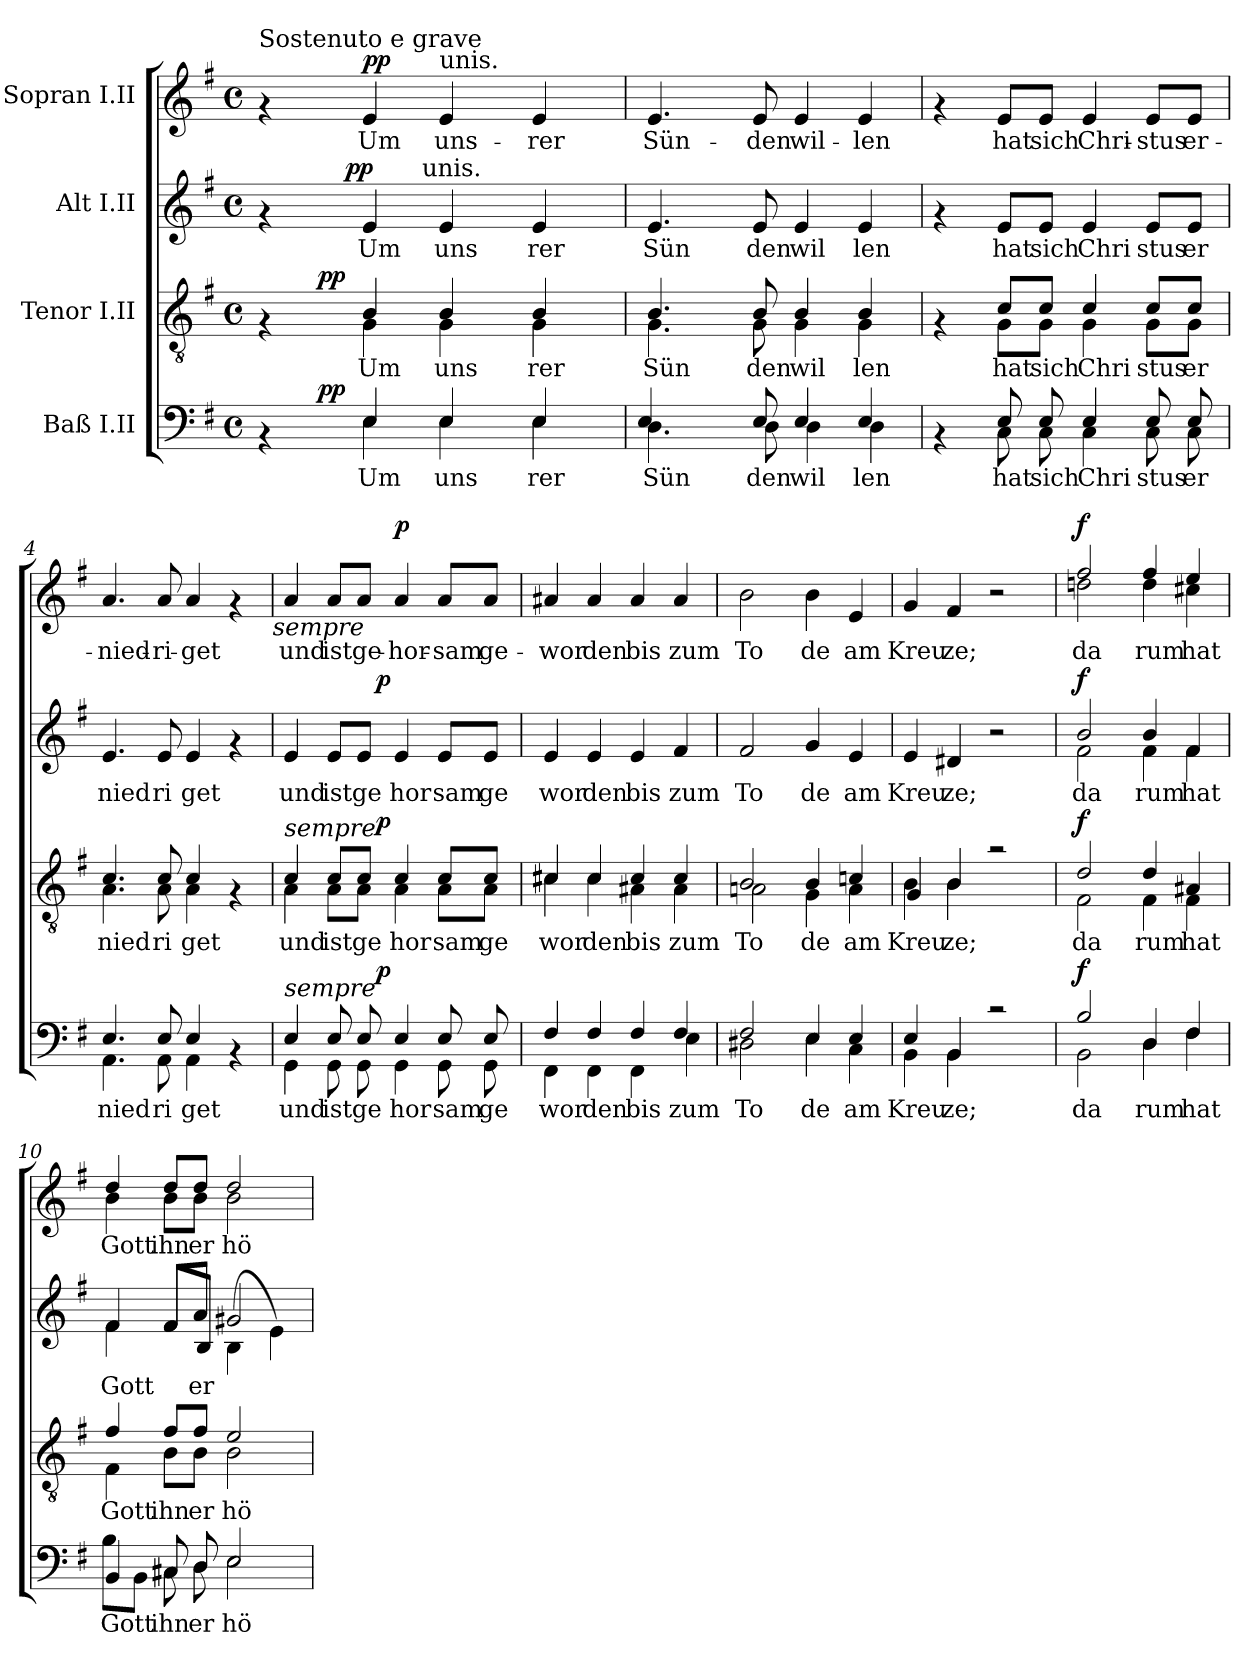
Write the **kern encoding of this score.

**kern	**text	**dynam	**kern	**text	**dynam	**kern	**text	**dynam	**kern	**text	**dynam
*part4	*part4	*part4	*part3	*part3	*part3	*part2	*part2	*part2	*part1	*part1	*part1
*staff4	*staff4	*staff4	*staff3	*staff3	*staff3	*staff2	*staff2	*staff2	*staff1	*staff1	*staff1
*I"Baß I.II	*	*	*I"Tenor I.II	*	*	*I"Alt I.II	*	*	*I"Sopran I.II	*	*
*clefF4	*	*	*clefGv2	*	*	*clefG2	*	*	*clefG2	*	*
*k[f#]	*	*	*k[f#]	*	*	*k[f#]	*	*	*k[f#]	*	*
*G:	*	*	*G:	*	*	*G:	*	*	*G:	*	*
*M4/4	*	*	*M4/4	*	*	*M4/4	*	*	*M4/4	*	*
*met(c)	*	*	*met(c)	*	*	*met(c)	*	*	*met(c)	*	*
=1	=1	=1	=1	=1	=1	=1	=1	=1	=1	=1	=1
*^	*	*	*^	*	*	*^	*	*	*	*	*
*	*^	*	*	*	*^	*	*	*	*	*	*	*	*	*
!	!	!	!	!	!	!	!	!	!	!	!	!	!	!LO:TX:a:t=Sostenuto e grave	!	!
*	*	*	*	*	*	*	*	*	*	*	*^	*	*	*	*	*
4rAA	4ryy	8ryy	.	.	4rF	4ryy	8ryy	.	.	4rf	8..ryy	4...ryy	.	.	4rf	.	.
.	.	32ryy	.	.	.	.	32ryy	.	.	.	.	.	.	.	.	.	.
!	!	!	!	!LO:DY:a	!	!	!	!	!LO:DY:a	!	!	!	!	!	!	!	!
.	.	2ryy	.	pp	.	.	2ryy	.	pp	.	.	.	.	.	.	.	.
!	!	!	!	!	!	!	!	!	!	!	!	!	!	!LO:DY:a	!	!	!
.	.	.	.	.	.	.	.	.	.	.	2ryy	.	.	pp	.	.	.
!	!	!	!LO:LY:b	!	!	!	!	!LO:LY:b	!	!	!	!	!LO:LY:b	!	!	!LO:LY:b	!LO:DY:a
4E/	4E\	.	Um	.	4B/	4G\	.	Um	.	4e/	.	.	Um	.	4e/	Um	pp
!	!	!	!	!	!	!	!	!	!	!	!	!LO:TX:a:t=unis.	!	!	!	!	!
.	.	.	.	.	.	.	.	.	.	.	.	2ryy	.	.	.	.	.
!	!	!	!	!	!	!	!	!	!	!	!	!	!	!	!LO:TX:a:t=unis.	!	!
!	!	!	!LO:LY:b	!	!	!	!	!LO:LY:b	!	!	!	!	!LO:LY:b	!	!	!LO:LY:b	!
4E/	4E\	.	uns	.	4B/	4G\	.	uns	.	4e/	.	.	uns	.	4e/	uns-	.
.	.	4ryy	.	.	.	.	4ryy	.	.	.	.	.	.	.	.	.	.
.	.	.	.	.	.	.	.	.	.	.	4ryy	.	.	.	.	.	.
!	!	!	!LO:LY:b	!	!	!	!	!LO:LY:b	!	!	!	!	!LO:LY:b	!	!	!LO:LY:b	!
4E/	4E\	.	rer	.	4B/	4G\	.	rer	.	4e/	.	.	rer	.	4e/	-rer	.
.	.	16.ryy	.	.	.	.	16.ryy	.	.	.	.	.	.	.	.	.	.
.	.	.	.	.	.	.	.	.	.	.	32ryy	32ryy	.	.	.	.	.
=2	=2	=2	=2	=2	=2	=2	=2	=2	=2	=2	=2	=2	=2	=2	=2	=2	=2
!	!	!	!LO:LY:b	!	!	!	!	!LO:LY:b	!	!	!	!	!LO:LY:b	!	!	!LO:LY:b	!
*	*v	*v	*	*	*	*	*	*	*	*v	*v	*v	*	*	*	*	*
*	*	*	*	*	*v	*v	*	*	*	*	*	*	*	*
4.D\	4E/	Sün	.	4.B/	4.G\	Sün	.	4.e/	Sün	.	4.e/	Sün-	.
.	8ryy	.	.	.	.	.	.	.	.	.	.	.	.
!	!	!LO:LY:b	!	!	!	!LO:LY:b	!	!	!LO:LY:b	!	!	!LO:LY:b	!
8E/	8D\	den	.	8B/	8G\	den	.	8e/	den	.	8e/	-den	.
!	!	!LO:LY:b	!	!	!	!LO:LY:b	!	!	!LO:LY:b	!	!	!LO:LY:b	!
4E/	4D\	wil	.	4B/	4G\	wil	.	4e/	wil	.	4e/	wil-	.
!	!	!LO:LY:b	!	!	!	!LO:LY:b	!	!	!LO:LY:b	!	!	!LO:LY:b	!
4E/	4D\	len	.	4B/	4G\	len	.	4e/	len	.	4e/	-len	.
=3	=3	=3	=3	=3	=3	=3	=3	=3	=3	=3	=3	=3	=3
4rAA	4ryy	.	.	4rF	4ryy	.	.	4rf	.	.	4rf	.	.
!	!	!LO:LY:b	!	!	!	!LO:LY:b	!	!	!LO:LY:b	!	!	!LO:LY:b	!
8E/	8C\	hat	.	8c/L	8G\L	hat	.	8e/L	hat	.	8e/L	hat	.
!	!	!LO:LY:b	!	!	!	!LO:LY:b	!	!	!LO:LY:b	!	!	!LO:LY:b	!
8E/	8C\	sich	.	8c/J	8G\J	sich	.	8e/J	sich	.	8e/J	sich	.
!	!	!LO:LY:b	!	!	!	!LO:LY:b	!	!	!LO:LY:b	!	!	!LO:LY:b	!
4E/	4C\	Chri	.	4c/	4G\	Chri	.	4e/	Chri	.	4e/	Chri-	.
!	!	!LO:LY:b	!	!	!	!LO:LY:b	!	!	!LO:LY:b	!	!	!LO:LY:b	!
8E/	8C\	stus	.	8c/L	8G\L	stus	.	8e/L	stus	.	8e/L	-stus	.
!	!	!LO:LY:b	!	!	!	!LO:LY:b	!	!	!LO:LY:b	!	!	!LO:LY:b	!
8E/	8C\	er	.	8c/J	8G\J	er	.	8e/J	er	.	8e/J	er-	.
=4	=4	=4	=4	=4	=4	=4	=4	=4	=4	=4	=4	=4	=4
!	!	!LO:LY:b	!	!	!	!LO:LY:b	!	!	!LO:LY:b	!	!	!LO:LY:b	!
4.E/	4.AA\	nied	.	4.c/	4.A\	nied	.	4.e/	nied	.	4.a/	-nied-	.
!	!	!LO:LY:b	!	!	!	!LO:LY:b	!	!	!LO:LY:b	!	!	!LO:LY:b	!
8E/	8AA\	ri	.	8c/	8A\	ri	.	8e/	ri	.	8a/	-ri-	.
!	!	!LO:LY:b	!	!	!	!LO:LY:b	!	!	!LO:LY:b	!	!	!LO:LY:b	!
4E/	4AA\	get	.	4c/	4A\	get	.	4e/	get	.	4a/	-get	.
4rAA	4ryy	.	.	4rF	4ryy	.	.	4rf	.	.	4rf	.	.
!	!	!	!	!	!	!	!	!	!	!	!LO:TX:b:i:t=sempre	!	!
=5	=5	=5	=5	=5	=5	=5	=5	=5	=5	=5	=5	=5	=5
!	!	!	!	!	!	!	!	!LO:TX:a:i:t=sempre	!	!	!	!	!
!	!	!	!	!LO:TX:a:i:t=sempre	!	!	!	!	!	!	!	!	!
!LO:TX:a:i:t=sempre	!	!	!	!	!	!	!	!	!	!	!	!	!
!	!	!LO:LY:b	!	!	!	!LO:LY:b	!	!	!LO:LY:b	!	!	!LO:LY:b	!
*	*^	*	*	*	*^	*	*	*^	*	*	*	*	*
4E/	4GG\	4..ryy	und	.	4c/	4A\	4..ryy	und	.	4e/	4..ryy	und	.	4a/	und	.
!	!	!	!LO:LY:b	!	!	!	!	!LO:LY:b	!	!	!	!LO:LY:b	!	!	!LO:LY:b	!
8E/	8GG\	.	ist	.	8c/L	8A\L	.	ist	.	8e/L	.	ist	.	8a/L	ist	.
!	!	!	!LO:LY:b	!	!	!	!	!LO:LY:b	!	!	!	!LO:LY:b	!	!	!LO:LY:b	!
8E/	8GG\	.	ge	.	8c/J	8A\J	.	ge	.	8e/J	.	ge	.	8a/J	ge-	.
!	!	!	!	!LO:DY:a	!	!	!	!	!LO:DY:a	!	!	!	!LO:DY:a	!	!	!
.	.	2ryy	.	p	.	.	2ryy	.	p	.	2ryy	.	p	.	.	.
!	!	!	!LO:LY:b	!	!	!	!	!LO:LY:b	!	!	!	!LO:LY:b	!	!	!LO:LY:b	!LO:DY:a
4E/	4GG\	.	hor	.	4c/	4A\	.	hor	.	4e/	.	hor	.	4a/	-hor-	p
!	!	!	!LO:LY:b	!	!	!	!	!LO:LY:b	!	!	!	!LO:LY:b	!	!	!LO:LY:b	!
8E/	8GG\	.	sam	.	8c/L	8A\L	.	sam	.	8e/L	.	sam	.	8a/L	-sam	.
!	!	!	!LO:LY:b	!	!	!	!	!LO:LY:b	!	!	!	!LO:LY:b	!	!	!LO:LY:b	!
8E/	8GG\	.	ge	.	8c/J	8A\J	.	ge	.	8e/J	.	ge	.	8a/J	ge-	.
.	.	16ryy	.	.	.	.	16ryy	.	.	.	16ryy	.	.	.	.	.
!!LO:LB:g=z
=6	=6	=6	=6	=6	=6	=6	=6	=6	=6	=6	=6	=6	=6	=6	=6	=6
!	!	!	!LO:LY:b	!	!	!	!	!LO:LY:b	!	!	!	!LO:LY:b	!	!	!LO:LY:b	!
*	*v	*v	*	*	*	*	*	*	*	*v	*v	*	*	*	*	*
*	*	*	*	*	*v	*v	*	*	*	*	*	*	*	*
4F#/	4FF#\	wor	.	4c#X/	4c#\	wor	.	4e/	wor	.	4a#X/	-wor	.
!	!	!LO:LY:b	!	!	!	!LO:LY:b	!	!	!LO:LY:b	!	!	!LO:LY:b	!
4F#/	4FF#\	den	.	4c#/	4c#\	den	.	4e/	den	.	4a#/	den	.
!	!	!LO:LY:b	!	!	!	!LO:LY:b	!	!	!LO:LY:b	!	!	!LO:LY:b	!
4F#/	4FF#\	bis	.	4c#/	4A#X\	bis	.	4e/	bis	.	4a#/	bis	.
!	!	!LO:LY:b	!	!	!	!LO:LY:b	!	!	!LO:LY:b	!	!	!LO:LY:b	!
4F#/	4E\	zum	.	4c#/	4A#\	zum	.	4f#/	zum	.	4a#/	zum	.
=7	=7	=7	=7	=7	=7	=7	=7	=7	=7	=7	=7	=7	=7
!	!	!LO:LY:b	!	!	!	!LO:LY:b	!	!	!LO:LY:b	!	!	!LO:LY:b	!
2F#/	2D#X\	To	.	2B/	2An\	To	.	2f#/	To	.	2b\	To	.
!	!	!LO:LY:b	!	!	!	!LO:LY:b	!	!	!LO:LY:b	!	!	!LO:LY:b	!
4E/	4E\	de	.	4B/	4G\	de	.	4g/	de	.	4b\	de	.
!	!	!LO:LY:b	!	!	!	!LO:LY:b	!	!	!LO:LY:b	!	!	!LO:LY:b	!
4E/	4C\	am	.	4cn/	4A\	am	.	4e/	am	.	4e/	am	.
=8	=8	=8	=8	=8	=8	=8	=8	=8	=8	=8	=8	=8	=8
!	!	!LO:LY:b	!	!	!	!LO:LY:b	!	!	!LO:LY:b	!	!	!LO:LY:b	!
4E/	4BB\	Kreu	.	4B\	4G/	Kreu	.	4e/	Kreu	.	4g/	Kreu	.
!	!	!LO:LY:b	!	!	!	!LO:LY:b	!	!	!LO:LY:b	!	!	!LO:LY:b	!
4BB/	4BB\	ze;	.	4B/	4B\	ze;	.	4d#X/	ze;	.	4f#/	ze;	.
2rc	2ryy	.	.	2ra	2ryy	.	.	2r	.	.	2r	.	.
=9	=9	=9	=9	=9	=9	=9	=9	=9	=9	=9	=9	=9	=9
!	!	!LO:LY:b	!LO:DY:a	!	!	!LO:LY:b	!LO:DY:a	!	!LO:LY:b	!LO:DY:a	!	!LO:LY:b	!LO:DY:a
*	*	*	*	*	*	*	*	*^	*	*	*^	*	*
2B/	2BB\	da	f	2d/	2F#\	da	f	2b/	2f#\	da	f	2ff#/	2ddn\	da	f
!	!	!LO:LY:b	!	!	!	!LO:LY:b	!	!	!	!LO:LY:b	!	!	!	!LO:LY:b	!
4D/	4D\	rum	.	4d/	4F#\	rum	.	4b/	4f#\	rum	.	4ff#/	4dd\	rum	.
!	!	!LO:LY:b	!	!	!	!LO:LY:b	!	!	!	!LO:LY:b	!	!	!	!LO:LY:b	!
4F#/	4F#\	hat	.	4A#X/	4F#\	hat	.	4f#/	4f#\	hat	.	4ee/	4cc#X\	hat	.
=10	=10	=10	=10	=10	=10	=10	=10	=10	=10	=10	=10	=10	=10	=10	=10
!	!	!LO:LY:b	!	!	!	!LO:LY:b	!	!	!	!LO:LY:b	!	!	!	!LO:LY:b	!
4BB/	8B\L	Gott	.	4f#/	4F#\	Gott	.	4f#/	4f#\	Gott	.	4dd/	4b\	Gott	.
.	8BB\J	.	.	.	.	.	.	.	.	.	.	.	.	.	.
!	!	!LO:LY:b	!	!	!	!LO:LY:b	!	!	!	!LO:LY:b	!	!	!	!LO:LY:b	!
8C#X/	8C#\	ihn	.	8f#/L	8B\L	ihn	.	8f#/L	8f#/L	.	.	8dd/L	8b\L	ihn	.
!	!	!LO:LY:b	!	!	!	!LO:LY:b	!	!	!	!LO:LY:b	!	!	!	!LO:LY:b	!
8D/	8D\	er	.	8f#/J	8B\J	er	.	8a/J	8B/J	er	.	8dd/J	8b\J	er	.
!	!	!LO:LY:b	!	!	!	!LO:LY:b	!	!	!	!LO:LY:b	!	!	!	!LO:LY:b	!
2E/	2E\	hö	.	2e/	2B\	hö	.	(<4B\	2g#X/	.	.	2dd/	2b\	hö	.
.	.	.	.	.	.	.	.	4e\)	.	.	.	.	.	.	.
*v	*v	*	*	*	*	*	*	*v	*v	*	*	*v	*v	*	*
*	*	*	*v	*v	*	*	*	*	*	*	*	*
=	=	=	=	=	=	=	=	=	=	=	=
*-	*-	*-	*-	*-	*-	*-	*-	*-	*-	*-	*-
